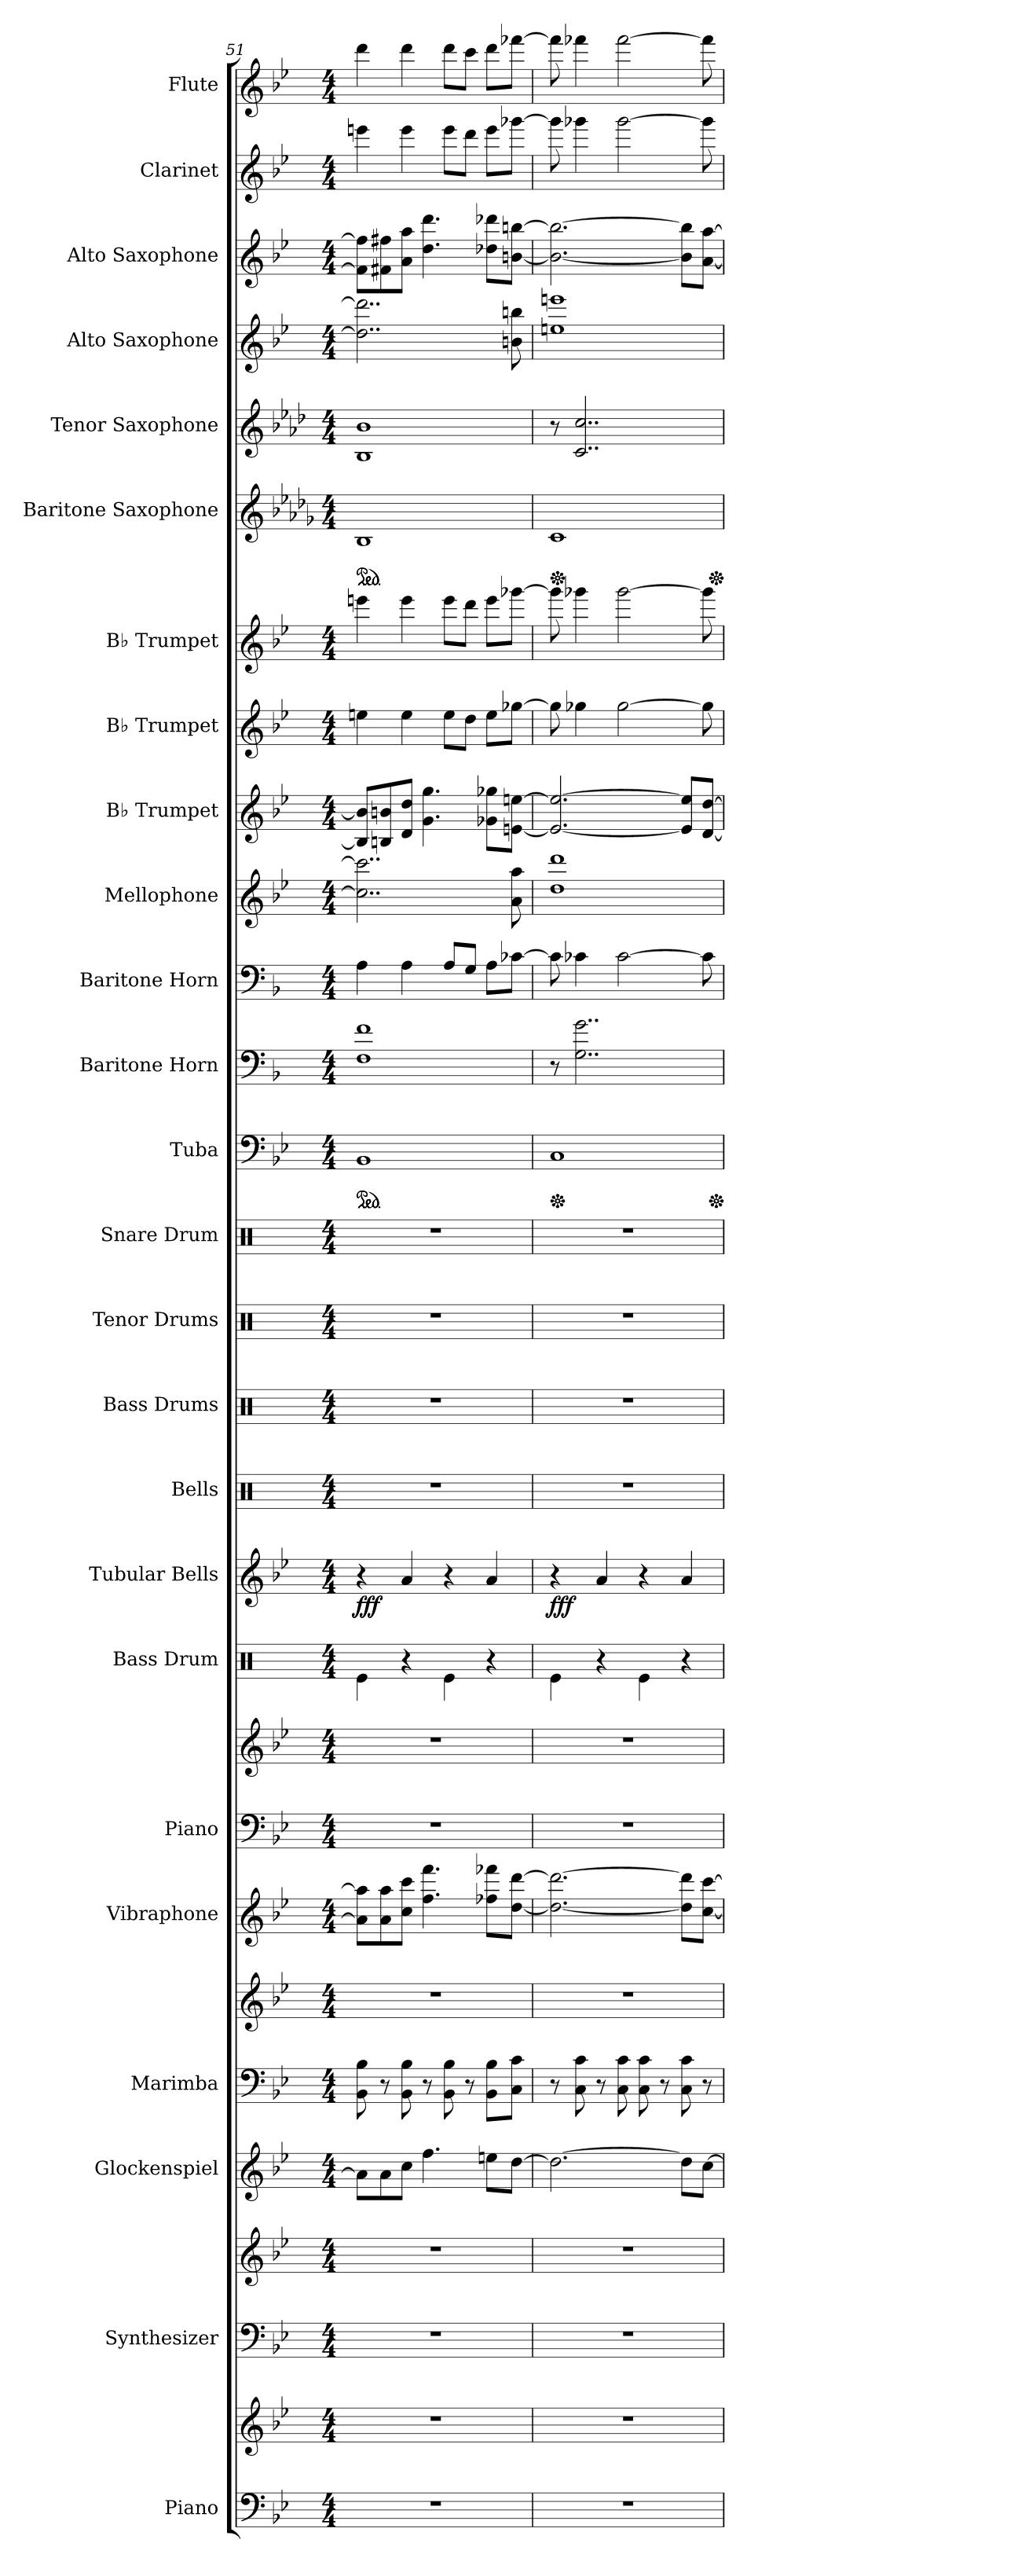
**kern	**kern	**kern	**kern	**kern	**kern	**kern	**kern	**kern	**kern	**kern	**kern	**dynam	**kern	**kern	**kern	**kern	**kern	**kern	**kern	**kern	**kern	**kern	**kern	**kern	**kern	**kern	**kern	**kern	**kern
*part25	*part25	*part24	*part24	*part23	*part22	*part22	*part21	*part20	*part20	*part19	*part18	*part18	*part17	*part16	*part15	*part14	*part13	*part12	*part11	*part10	*part9	*part8	*part7	*part6	*part5	*part4	*part3	*part2	*part1
*staff29	*staff28	*staff27	*staff26	*staff25	*staff24	*staff23	*staff22	*staff21	*staff20	*staff19	*staff18	*staff18	*staff17	*staff16	*staff15	*staff14	*staff13	*staff12	*staff11	*staff10	*staff9	*staff8	*staff7	*staff6	*staff5	*staff4	*staff3	*staff2	*staff1
*I"Piano	*	*I"Synthesizer	*	*I"Glockenspiel	*I"Marimba	*	*I"Vibraphone	*I"Piano	*	*I"Bass Drum	*I"Tubular Bells	*	*I"Bells	*I"Bass Drums	*I"Tenor Drums	*I"Snare Drum	*I"Tuba	*I"Baritone Horn	*I"Baritone Horn	*I"Mellophone	*I"B♭ Trumpet	*I"B♭ Trumpet	*I"B♭ Trumpet	*I"Baritone Saxophone	*I"Tenor Saxophone	*I"Alto Saxophone	*I"Alto Saxophone	*I"Clarinet	*I"Flute
*I'Pno.	*	*I'Synth	*	*I'Glk.	*I'Mrm.	*	*I'Vib.	*I'Pno.	*	*I'B. Dr.	*I'Tu. Be.	*	*I'Be.	*I'BD	*I'TD	*I'SD	*I'Tba.	*I'Bar. Hn.	*I'Bar. Hn.	*I'Mph.	*I'B♭ Tpt.	*I'B♭ Tpt.	*I'B♭ Tpt.	*I'Bar. Sax.	*I'T. Sax.	*I'A. Sax.	*I'A. Sax.	*I'Cl.	*I'Fl.
*clefF4	*clefG2	*clefF4	*clefG2	*clefG2	*clefF4	*clefG2	*clefG2	*clefF4	*clefG2	*clefX	*clefG2	*	*clefX	*clefX	*clefX	*clefX	*clefF4	*clefF4	*clefF4	*clefG2	*clefG2	*clefG2	*clefG2	*clefG2	*clefG2	*clefG2	*clefG2	*clefG2	*clefG2
*	*	*	*	*ITrd-14c-24	*	*	*	*	*	*	*	*	*	*	*	*	*	*ITrd4c7	*ITrd4c7	*ITrd4c7	*ITrd1c2	*ITrd1c2	*ITrd1c2	*ITrd12c21	*ITrd8c14	*ITrd5c9	*ITrd5c9	*ITrd1c2	*
*k[b-e-]	*k[b-e-]	*k[b-e-]	*k[b-e-]	*k[b-e-]	*k[b-e-]	*k[b-e-]	*k[b-e-]	*k[b-e-]	*k[b-e-]	*k[]	*k[b-e-]	*	*k[]	*k[]	*k[]	*k[]	*k[b-e-]	*k[b-e-]	*k[b-e-]	*k[b-e-a-]	*k[b-e-a-d-]	*k[b-e-a-d-]	*k[b-e-a-d-]	*k[b-e-a-d-g-]	*k[b-e-a-d-]	*k[b-e-a-d-g-]	*k[b-e-a-d-g-]	*k[b-e-a-d-]	*k[b-e-]
*M4/4	*M4/4	*M4/4	*M4/4	*M4/4	*M4/4	*M4/4	*M4/4	*M4/4	*M4/4	*M4/4	*M4/4	*	*M4/4	*M4/4	*M4/4	*M4/4	*M4/4	*M4/4	*M4/4	*M4/4	*M4/4	*M4/4	*M4/4	*M4/4	*M4/4	*M4/4	*M4/4	*M4/4	*M4/4
*	*	*	*	*	*	*	*	*	*	*	*	*	*	*	*	*	*ped	*	*	*	*	*	*	*	*	*	*	*	*
*	*	*	*	*	*	*	*	*	*	*	*	*	*	*	*	*	*ped	*	*	*	*	*	*	*	*	*	*	*	*
*	*	*	*	*	*	*	*	*	*	*	*	*	*	*	*	*	*	*	*	*	*	*	*	*ped	*	*	*	*	*
*	*	*	*	*	*	*	*	*	*	*	*	*	*	*	*	*	*	*	*	*	*	*	*	*ped	*	*	*	*	*
=51	=51	=51	=51	=51	=51	=51	=51	=51	=51	=51	=51	=51	=51	=51	=51	=51	=51	=51	=51	=51	=51	=51	=51	=51	=51	=51	=51	=51	=51
!	!	!	!	!	!	!	!	!	!	!	!	!LO:DY:b	!	!	!	!	!	!	!	!	!	!	!	!	!	!	!	!	!
1r	1r	1r	1r	8aaa\L]	8BB-\ 8B-\	1r	8a\] 8aa\]L	1r	1r	4Re\	4r	fff	1r	1r	1r	1r	1BB-	1BB- 1B-	4D\	2..f\] 2..ff\]	8A/] 8a/]L	4ddn\	4dddn\	1BB-	1BB- 1B-	2..f\] 2..ff\]	8A\] 8a\]L	4dddn\	4ddd\
.	.	.	.	8aaa\	8r	.	8a\ 8aa\	.	.	.	.	.	.	.	.	.	.	.	.	.	8An/ 8an/	.	.	.	.	.	8An\ 8an\	.	.
.	.	.	.	8cccc\J	8BB-\ 8B-\	.	8cc\ 8ccc\J	.	.	4r	4a/	.	.	.	.	.	.	.	4D\	.	8c/ 8cc/J	4dd\	4ddd\	.	.	.	8c\ 8cc\J	4ddd\	4ddd\
.	.	.	.	4.ffff\	8r	.	4.ff\ 4.fff\	.	.	.	.	.	.	.	.	.	.	.	.	.	4.f\ 4.ff\	.	.	.	.	.	4.f\ 4.ff\	.	.
.	.	.	.	.	8BB-\ 8B-\	.	.	.	.	4Re\	4r	.	.	.	.	.	.	.	8D/L	.	.	8dd\L	8ddd\L	.	.	.	.	8ddd\L	8ddd\L
.	.	.	.	.	8r	.	.	.	.	.	.	.	.	.	.	.	.	.	8C/J	.	.	8cc\J	8ccc\J	.	.	.	.	8ccc\J	8ccc\J
.	.	.	.	8eeeen\L	8BB-\ 8B-\L	.	8ff-X\ 8fff-X\L	.	.	4r	4a/	.	.	.	.	.	.	.	8D\L	.	8f-X\ 8ff-X\L	8dd\L	8ddd\L	.	.	.	8f-X\ 8ff-X\L	8ddd\L	8ddd\L
.	.	.	.	[8dddd\J	8C\ 8c\J	.	[8dd\ [8ddd\J	.	.	.	.	.	.	.	.	.	.	.	[8F-X\J	8d\ 8dd\	[8dn\ [8ddn\J	[8ff-X\J	[8fff-X\J	.	.	8dn\ 8ddn\	[8dn\ [8ddn\J	[8fff-X\J	[8fff-X\J
!!LO:PB:g=z
=52	=52	=52	=52	=52	=52	=52	=52	=52	=52	=52	=52	=52	=52	=52	=52	=52	=52	=52	=52	=52	=52	=52	=52	=52	=52	=52	=52	=52	=52
*	*	*	*	*	*	*	*	*	*	*	*	*	*	*	*	*	*Xped	*	*	*	*	*	*	*	*	*	*	*	*
*	*	*	*	*	*	*	*	*	*	*	*	*	*	*	*	*	*	*	*	*	*	*	*	*Xped	*	*	*	*	*
!	!	!	!	!	!	!	!	!	!	!	!	!LO:DY:b	!	!	!	!	!	!	!	!	!	!	!	!	!	!	!	!	!
1r	1r	1r	1r	2.dddd\_	8r	1r	2.dd\_ 2.ddd\_	1r	1r	4Re\	4r	fff	1r	1r	1r	1r	1C	8r	8F-\]	1g 1gg	2.d/_ 2.dd/_	8ff-\]	8fff-\]	1C	8r	1gn 1ggn	2.d\_ 2.dd\_	8fff-\]	8fff-\]
.	.	.	.	.	8C\ 8c\	.	.	.	.	.	.	.	.	.	.	.	.	2..C\ 2..c\	4F-X\	.	.	4ff-X\	4fff-X\	.	2..C/ 2..c/	.	.	4fff-X\	4fff-X\
.	.	.	.	.	8r	.	.	.	.	4r	4a/	.	.	.	.	.	.	.	.	.	.	.	.	.	.	.	.	.	.
.	.	.	.	.	8C\ 8c\	.	.	.	.	.	.	.	.	.	.	.	.	.	[2F-\	.	.	[2ff-\	[2fff-\	.	.	.	.	[2fff-\	[2fff-\
.	.	.	.	.	8C\ 8c\	.	.	.	.	4Re\	4r	.	.	.	.	.	.	.	.	.	.	.	.	.	.	.	.	.	.
.	.	.	.	.	8r	.	.	.	.	.	.	.	.	.	.	.	.	.	.	.	.	.	.	.	.	.	.	.	.
.	.	.	.	8dddd\L]	8C\ 8c\	.	8dd\] 8ddd\]L	.	.	4r	4a/	.	.	.	.	.	.	.	.	.	8d/] 8dd/]L	.	.	.	.	.	8d\] 8dd\]L	.	.
.	.	.	.	[8cccc\J	8r	.	[8cc\ [8ccc\J	.	.	.	.	.	.	.	.	.	.	.	8F-\]	.	[8c/ [8cc/J	8ff-\]	8fff-\]	.	.	.	[8c\ [8cc\J	8fff-\]	8fff-\]
*	*	*	*	*	*	*	*	*	*	*	*	*	*	*	*	*	*Xped	*	*	*	*	*	*	*	*	*	*	*	*
*	*	*	*	*	*	*	*	*	*	*	*	*	*	*	*	*	*	*	*	*	*	*	*	*Xped	*	*	*	*	*
=	=	=	=	=	=	=	=	=	=	=	=	=	=	=	=	=	=	=	=	=	=	=	=	=	=	=	=	=	=
*-	*-	*-	*-	*-	*-	*-	*-	*-	*-	*-	*-	*-	*-	*-	*-	*-	*-	*-	*-	*-	*-	*-	*-	*-	*-	*-	*-	*-	*-
